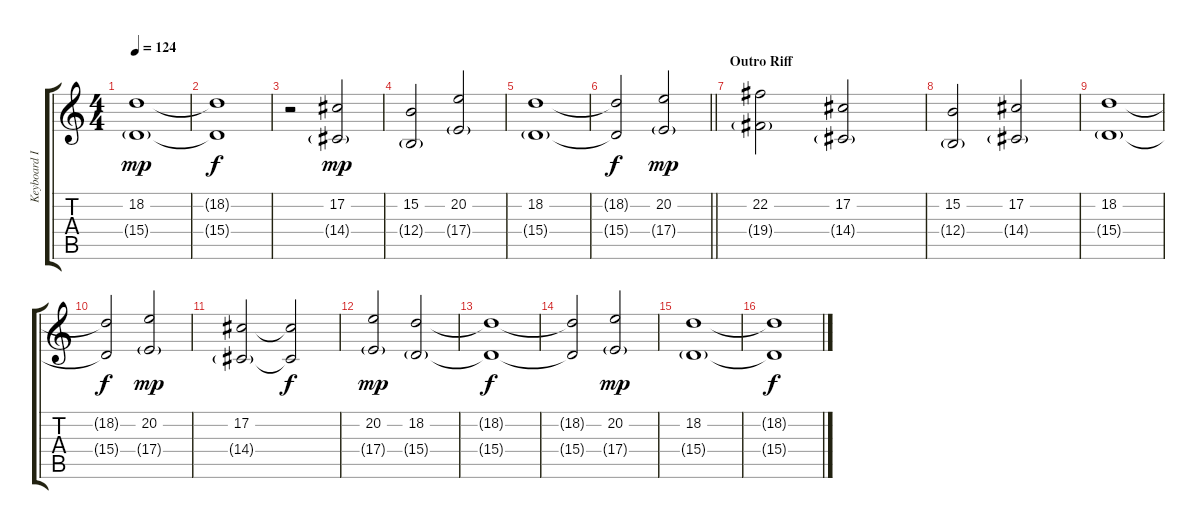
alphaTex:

\track ("Keyboard III" "Keyboard I") {instrument choiraahs}
\staff {score tabs}
\tuning (Db4 Ab3 E3 B2 Gb2 Db2) {hide}
\ts (4 4)
\tempo 124
\clef g2
\ks c
(18.2 15.4{g}).1{dy mp} |
(18.2{t} 15.4{t}).1{dy f} |
r.2 (17.2 14.4{g}).2{dy mp} |
(15.2 12.4{g}).2 (20.2 17.4{g}).2 |
(18.2 15.4{g}).1 |
\barLineRight lightlight
(18.2{t} 15.4{t}).2{dy f} (20.2 17.4{g}).2{dy mp} |
\section ("" "Outro Riff")
(22.2 19.4{g}).2 (17.2 14.4{g}).2 |
(15.2 12.4{g}).2 (17.2 14.4{g}).2 |
(18.2 15.4{g}).1 |
(18.2{t} 15.4{t}).2{dy f} (20.2 17.4{g}).2{dy mp} |
(17.2 14.4{g}).2 (17.2{t} 14.4{t}).2{dy f} |
(20.2 17.4{g}).2{dy mp} (18.2 15.4{g}).2 |
(18.2{t} 15.4{t}).1{dy f} |
(18.2{t} 15.4{t}).2 (20.2 17.4{g}).2{dy mp} |
(18.2 15.4{g}).1 |
(18.2{t} 15.4{t}).1{dy f volume 0}
